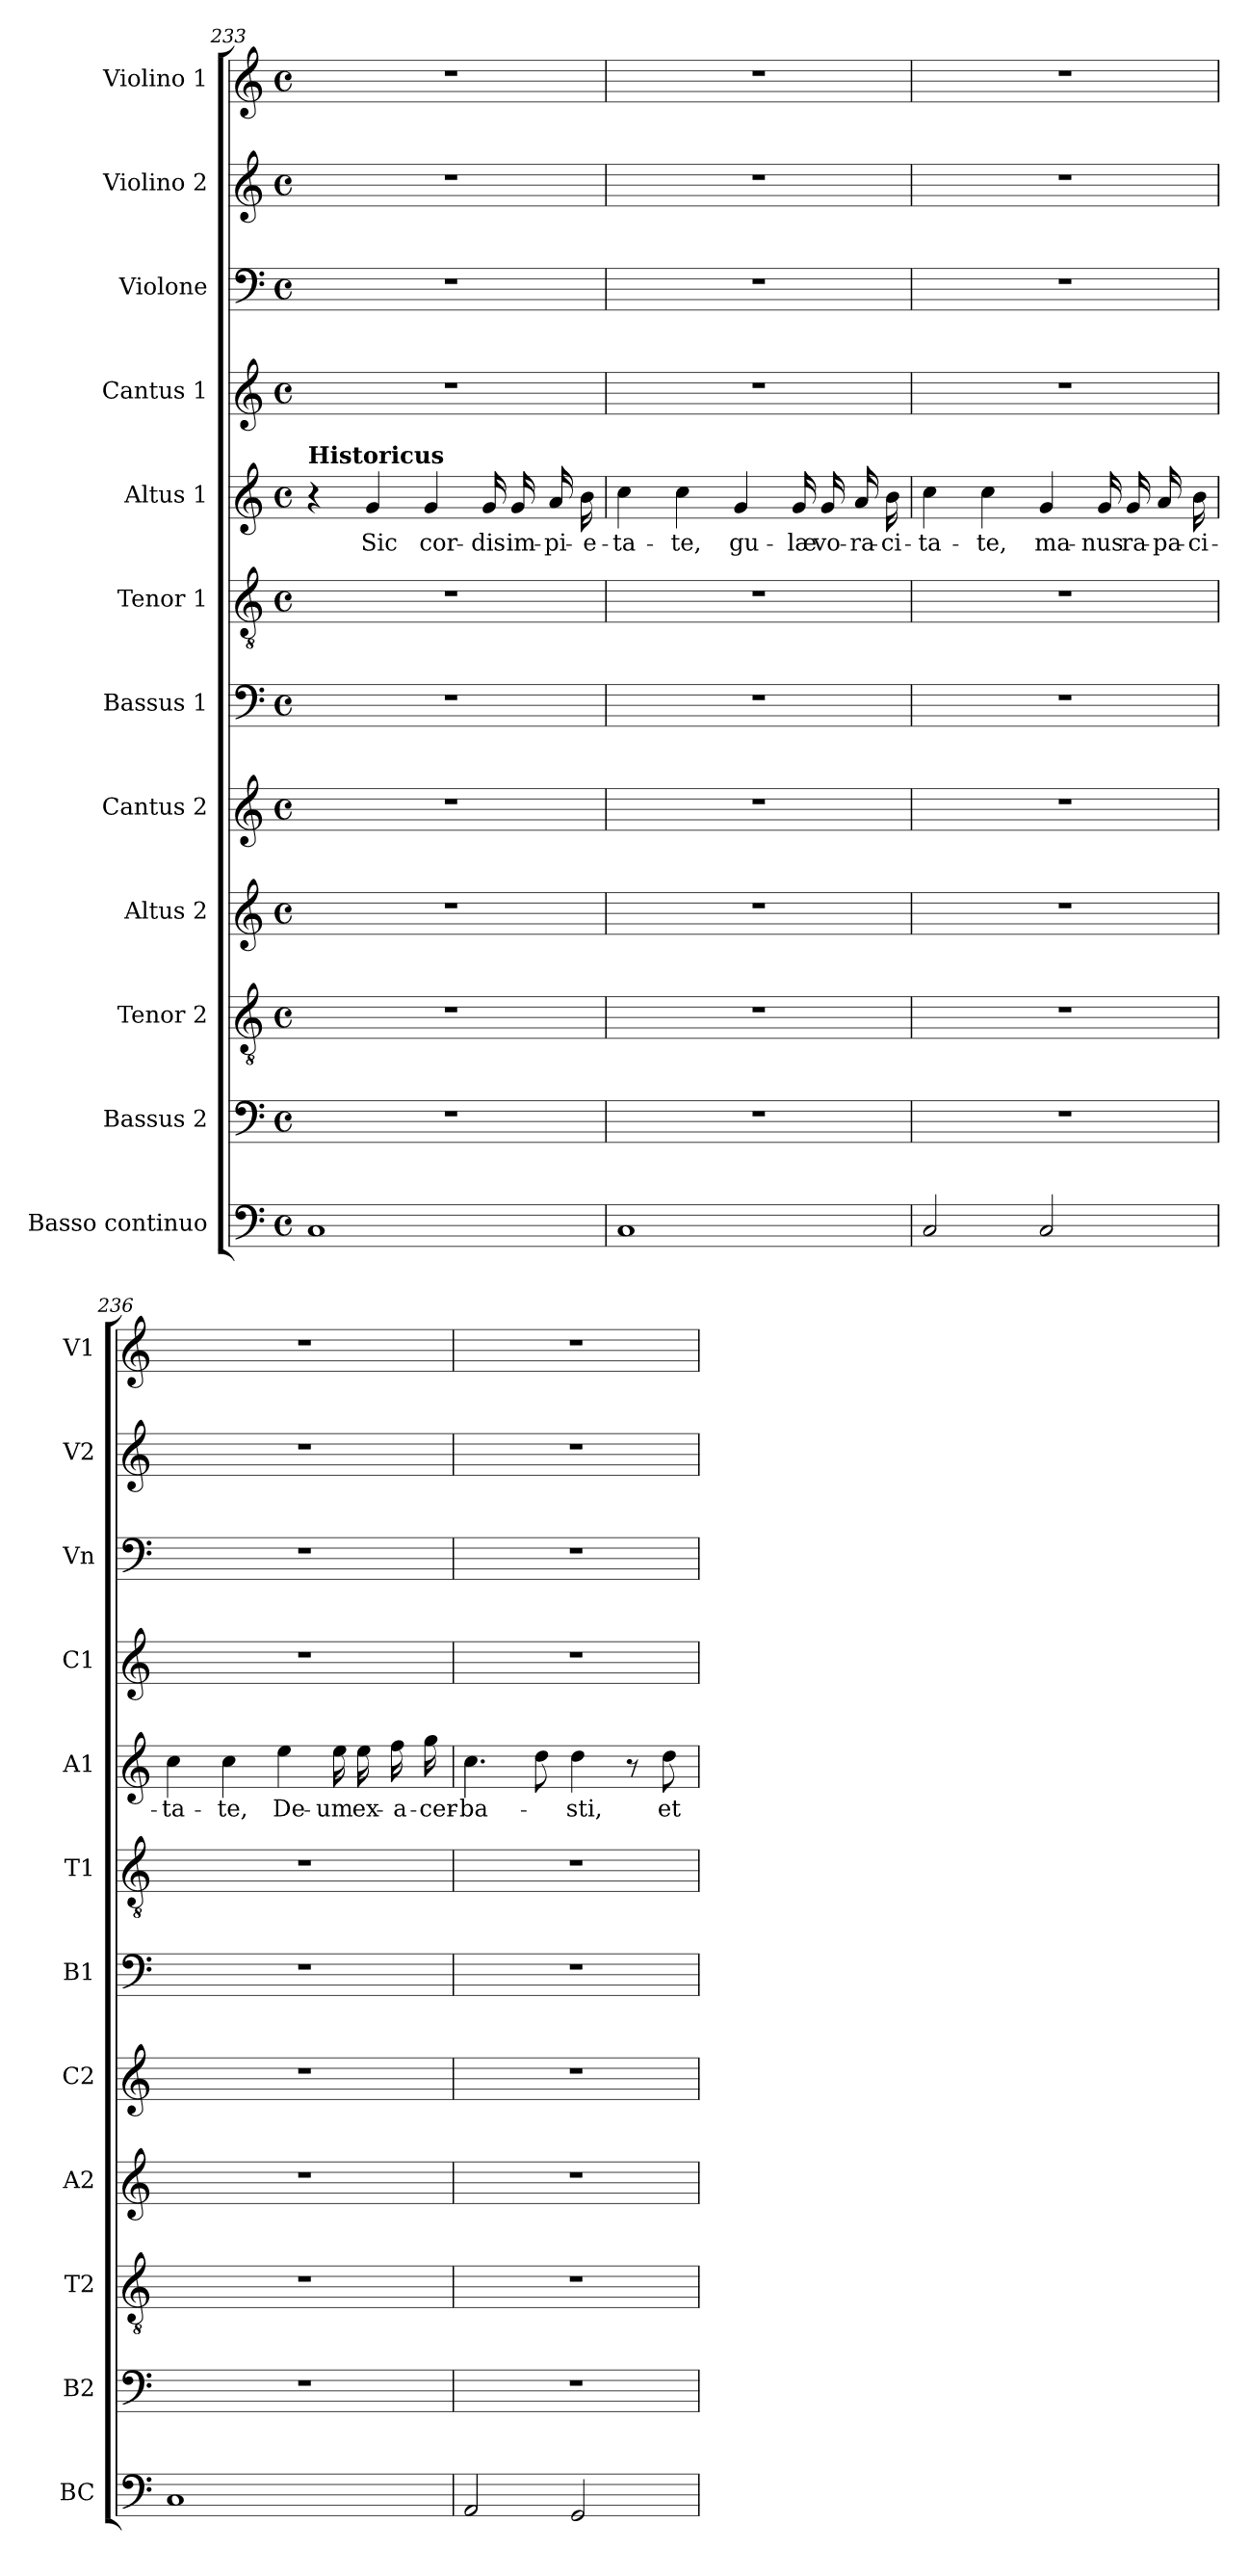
**kern	**kern	**kern	**kern	**kern	**kern	**kern	**kern	**text	**kern	**kern	**kern	**kern
*part12	*part11	*part10	*part9	*part8	*part7	*part6	*part5	*part5	*part4	*part3	*part2	*part1
*staff12	*staff11	*staff10	*staff9	*staff8	*staff7	*staff6	*staff5	*staff5	*staff4	*staff3	*staff2	*staff1
*I"Basso continuo	*I"Bassus 2	*I"Tenor 2	*I"Altus 2	*I"Cantus 2	*I"Bassus 1	*I"Tenor 1	*I"Altus 1	*	*I"Cantus 1	*I"Violone	*I"Violino 2	*I"Violino 1
*I'BC	*I'B2	*I'T2	*I'A2	*I'C2	*I'B1	*I'T1	*I'A1	*	*I'C1	*I'Vn	*I'V2	*I'V1
!!LO:LB:g=z
*clefF4	*clefF4	*clefGv2	*clefG2	*clefG2	*clefF4	*clefGv2	*clefG2	*	*clefG2	*clefF4	*clefG2	*clefG2
*ITrd7c12	*	*	*	*	*	*	*	*	*	*ITrd7c12	*	*
*k[]	*k[]	*k[]	*k[]	*k[]	*k[]	*k[]	*k[]	*	*k[]	*k[]	*k[]	*k[]
*C:	*C:	*C:	*C:	*C:	*C:	*C:	*C:	*	*C:	*C:	*C:	*C:
*M4/4	*M4/4	*M4/4	*M4/4	*M4/4	*M4/4	*M4/4	*M4/4	*	*M4/4	*M4/4	*M4/4	*M4/4
*met(c)	*met(c)	*met(c)	*met(c)	*met(c)	*met(c)	*met(c)	*met(c)	*	*met(c)	*met(c)	*met(c)	*met(c)
=233	=233	=233	=233	=233	=233	=233	=233	=233	=233	=233	=233	=233
!	!	!	!	!	!	!	!LO:TX:a:B:t=Historicus	!	!	!	!	!
1CC	1r	1r	1r	1r	1r	1r	4r	.	1r	1r	1r	1r
!	!	!	!	!	!	!	!	!LO:LY:b	!	!	!	!
.	.	.	.	.	.	.	4g/	Sic	.	.	.	.
!	!	!	!	!	!	!	!	!LO:LY:b	!	!	!	!
.	.	.	.	.	.	.	4g/	cor-	.	.	.	.
!	!	!	!	!	!	!	!	!LO:LY:b	!	!	!	!
.	.	.	.	.	.	.	16g/	-dis	.	.	.	.
!	!	!	!	!	!	!	!	!LO:LY:b	!	!	!	!
.	.	.	.	.	.	.	16g/	im-	.	.	.	.
!	!	!	!	!	!	!	!	!LO:LY:b	!	!	!	!
.	.	.	.	.	.	.	16a/	-pi-	.	.	.	.
!	!	!	!	!	!	!	!	!LO:LY:b	!	!	!	!
.	.	.	.	.	.	.	16b\	-e-	.	.	.	.
=234	=234	=234	=234	=234	=234	=234	=234	=234	=234	=234	=234	=234
!	!	!	!	!	!	!	!	!LO:LY:b	!	!	!	!
1CC	1r	1r	1r	1r	1r	1r	4cc\	-ta-	1r	1r	1r	1r
!	!	!	!	!	!	!	!	!LO:LY:b	!	!	!	!
.	.	.	.	.	.	.	4cc\	-te,	.	.	.	.
!	!	!	!	!	!	!	!	!LO:LY:b	!	!	!	!
.	.	.	.	.	.	.	4g/	gu-	.	.	.	.
!	!	!	!	!	!	!	!	!LO:LY:b	!	!	!	!
.	.	.	.	.	.	.	16g/	-læ	.	.	.	.
!	!	!	!	!	!	!	!	!LO:LY:b	!	!	!	!
.	.	.	.	.	.	.	16g/	vo-	.	.	.	.
!	!	!	!	!	!	!	!	!LO:LY:b	!	!	!	!
.	.	.	.	.	.	.	16a/	-ra-	.	.	.	.
!	!	!	!	!	!	!	!	!LO:LY:b	!	!	!	!
.	.	.	.	.	.	.	16b\	-ci-	.	.	.	.
=235	=235	=235	=235	=235	=235	=235	=235	=235	=235	=235	=235	=235
!	!	!	!	!	!	!	!	!LO:LY:b	!	!	!	!
2CC/	1r	1r	1r	1r	1r	1r	4cc\	-ta-	1r	1r	1r	1r
!	!	!	!	!	!	!	!	!LO:LY:b	!	!	!	!
.	.	.	.	.	.	.	4cc\	-te,	.	.	.	.
!	!	!	!	!	!	!	!	!LO:LY:b	!	!	!	!
2CC/	.	.	.	.	.	.	4g/	ma-	.	.	.	.
!	!	!	!	!	!	!	!	!LO:LY:b	!	!	!	!
.	.	.	.	.	.	.	16g/	-nus	.	.	.	.
!	!	!	!	!	!	!	!	!LO:LY:b	!	!	!	!
.	.	.	.	.	.	.	16g/	ra-	.	.	.	.
!	!	!	!	!	!	!	!	!LO:LY:b	!	!	!	!
.	.	.	.	.	.	.	16a/	-pa-	.	.	.	.
!	!	!	!	!	!	!	!	!LO:LY:b	!	!	!	!
.	.	.	.	.	.	.	16b\	-ci-	.	.	.	.
=236	=236	=236	=236	=236	=236	=236	=236	=236	=236	=236	=236	=236
!	!	!	!	!	!	!	!	!LO:LY:b	!	!	!	!
1CC	1r	1r	1r	1r	1r	1r	4cc\	-ta-	1r	1r	1r	1r
!	!	!	!	!	!	!	!	!LO:LY:b	!	!	!	!
.	.	.	.	.	.	.	4cc\	-te,	.	.	.	.
!	!	!	!	!	!	!	!	!LO:LY:b	!	!	!	!
.	.	.	.	.	.	.	4ee\	De-	.	.	.	.
!	!	!	!	!	!	!	!	!LO:LY:b	!	!	!	!
.	.	.	.	.	.	.	16ee\	-um	.	.	.	.
!	!	!	!	!	!	!	!	!LO:LY:b	!	!	!	!
.	.	.	.	.	.	.	16ee\	ex-	.	.	.	.
!	!	!	!	!	!	!	!	!LO:LY:b	!	!	!	!
.	.	.	.	.	.	.	16ff\	-a-	.	.	.	.
!	!	!	!	!	!	!	!	!LO:LY:b	!	!	!	!
.	.	.	.	.	.	.	16gg\	-cer-	.	.	.	.
=237	=237	=237	=237	=237	=237	=237	=237	=237	=237	=237	=237	=237
!	!	!	!	!	!	!	!	!LO:LY:b	!	!	!	!
2AAA/	1r	1r	1r	1r	1r	1r	4.cc\	-ba-	1r	1r	1r	1r
.	.	.	.	.	.	.	8dd\	.	.	.	.	.
!	!	!	!	!	!	!	!	!LO:LY:b	!	!	!	!
2GGG/	.	.	.	.	.	.	4dd\	-sti,	.	.	.	.
.	.	.	.	.	.	.	8r	.	.	.	.	.
!	!	!	!	!	!	!	!	!LO:LY:b	!	!	!	!
.	.	.	.	.	.	.	8dd\	et	.	.	.	.
=	=	=	=	=	=	=	=	=	=	=	=	=
*-	*-	*-	*-	*-	*-	*-	*-	*-	*-	*-	*-	*-
